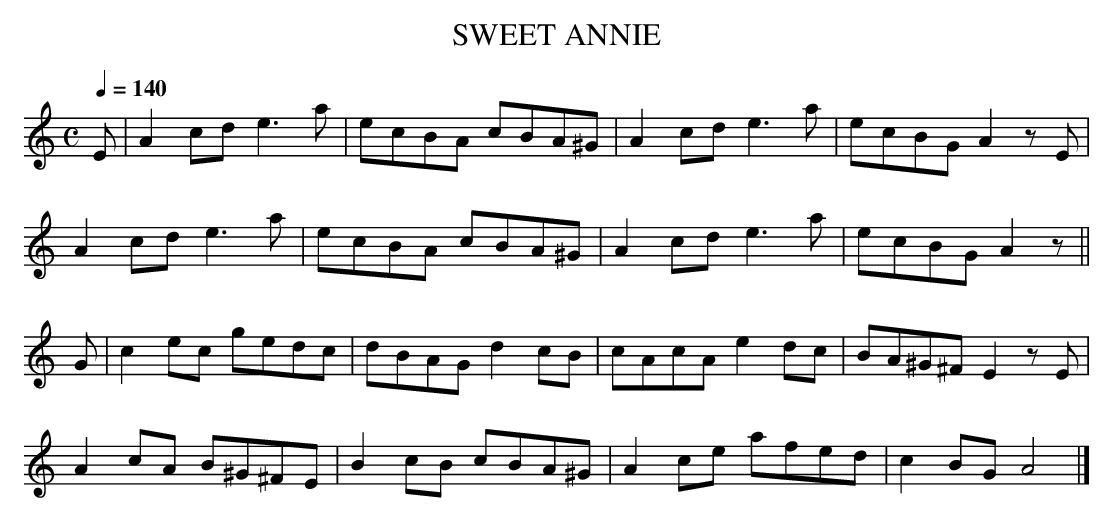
X:1
T:SWEET ANNIE
Y:"adagio - Irish"
Q:1/4=140
L:1/8
M:C
K:Am % source key Gm
E|A2cd e3a|ecBA cBA^G|A2cd e3a|ecBG A2zE|
A2cd e3a|ecBA cBA^G|A2cd e3a|ecBG A2z||
G|c2ec gedc|dBAG d2cB|cAcA e2dc|BA^G^F E2zE|
A2cA B^G^FE|B2cB cBA^G|A2ce afed|c2BG A4|]
